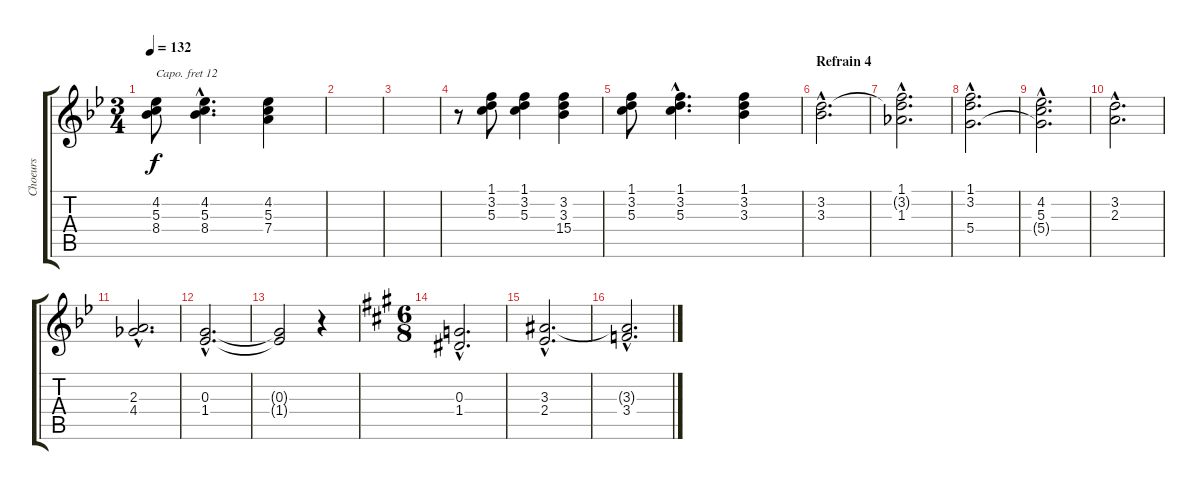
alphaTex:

\track ("Choeurs" "Choeurs") {instrument synthvoice}
\staff {score tabs}
\capo 12
\tuning (E4 B3 G3 D3 A2 E2) {hide}
\ts (3 4)
\tempo 132
\clef g2
\ks bb
(4.2 5.3 8.4).8{dy f} (4.2{hac} 5.3{hac} 8.4{hac}).4{d} (4.2 5.3 7.4).4 |
|
|
r.8 (1.1 3.2 5.3).8 (1.1 3.2 5.3).4 (3.2 3.3 15.4).4 |
(1.1 3.2 5.3).8 (1.1{hac} 3.2{hac} 5.3{hac}).4{d} (1.1 3.2 3.3).4 |
\section ("" "Refrain 4")
(3.2{hac} 3.3{hac}).2{d} |
(1.1{hac} 3.2{hac t} 1.3{hac}).2{d} |
(1.1{hac} 3.2{hac} 5.4{hac}).2{d} |
(4.2{hac} 5.3{hac} 5.4{hac t}).2{d} |
(3.2{hac} 2.3{hac}).2{d} |
(2.3{hac} 4.4{hac}).2{d} |
(0.3{hac} 1.4{hac}).2{d} |
(0.3{t} 1.4{t}).2 r.4 |
\ts (6 8)
\ks a
(0.3{hac} 1.4{hac}).2{d} |
(3.3{hac} 2.4{hac}).2{d} |
(3.3{hac t} 3.4{hac}).2{d}
